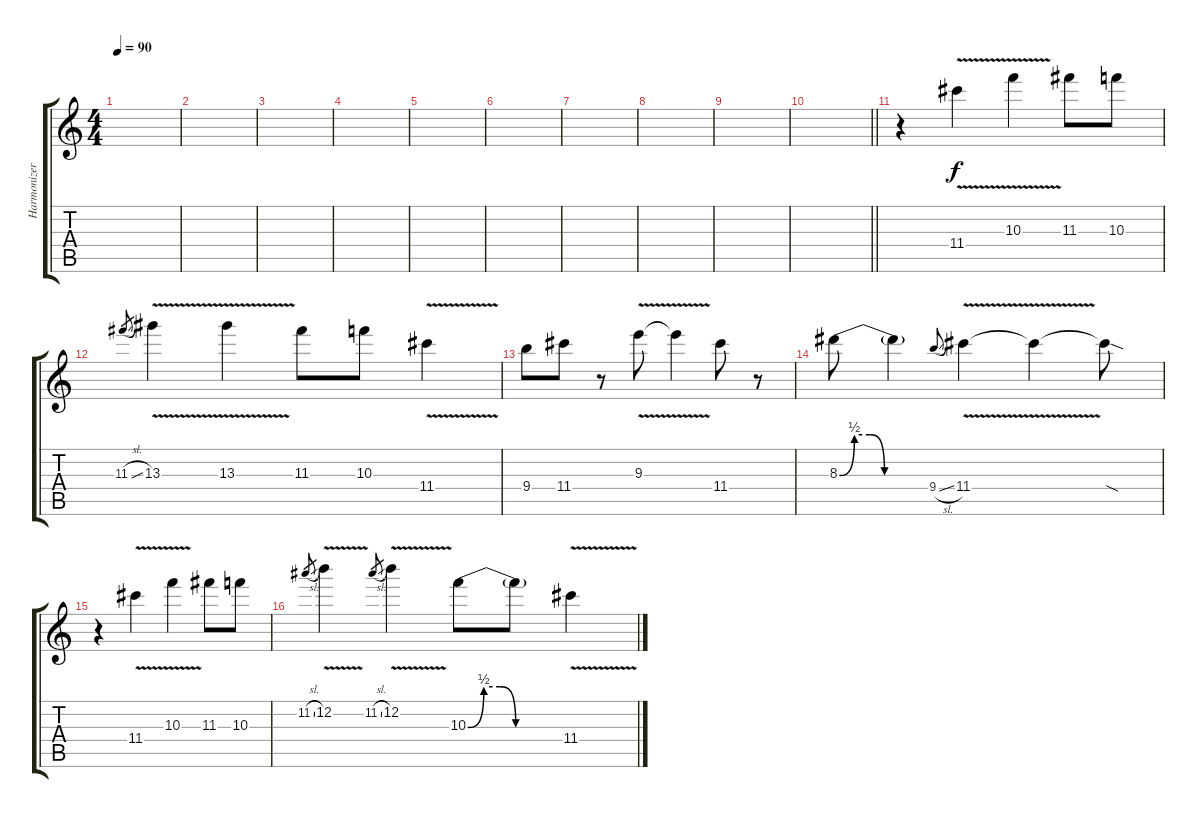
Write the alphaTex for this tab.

\track ("Harmonizer +1 Oct" "Harmonizer") {instrument overdrivenguitar}
\staff {score tabs}
\tuning (E5 B4 G4 D4 A3 E3) {hide}
\ts (4 4)
\tempo 90
\clef g2
\ks c
|
|
|
|
|
|
|
|
|
\barLineRight lightlight
|
r.4 11.4{v}.4 10.3{v}.4 11.3.8 10.3.8 |
11.3{sl}.8{gr} 13.3{v}.4 13.3{v}.4 11.3.8 10.3.8 11.4{v}.4 |
9.4.8 11.4.8 r.8 9.3{v}.8 9.3{t}.4 11.4.8 r.8 |
8.3{be (custom 0 0 10 2 20 2 30 0 60 0)}.8 8.3{t}.4 9.4{sl}.8{gr onbeat} 11.4{v}.4 11.4{t}.4 11.4{sod t}.8 |
r.4 11.4{v}.4 10.3{v}.4 11.3.8 10.3.8 |
11.2{sl}.8{gr} 12.2{v}.4 11.2{sl}.8{gr} 12.2{v}.4 10.3{be (custom 0 0 10 2 20 2 30 0 60 0)}.8 10.3{t}.8 11.4{v}.4
